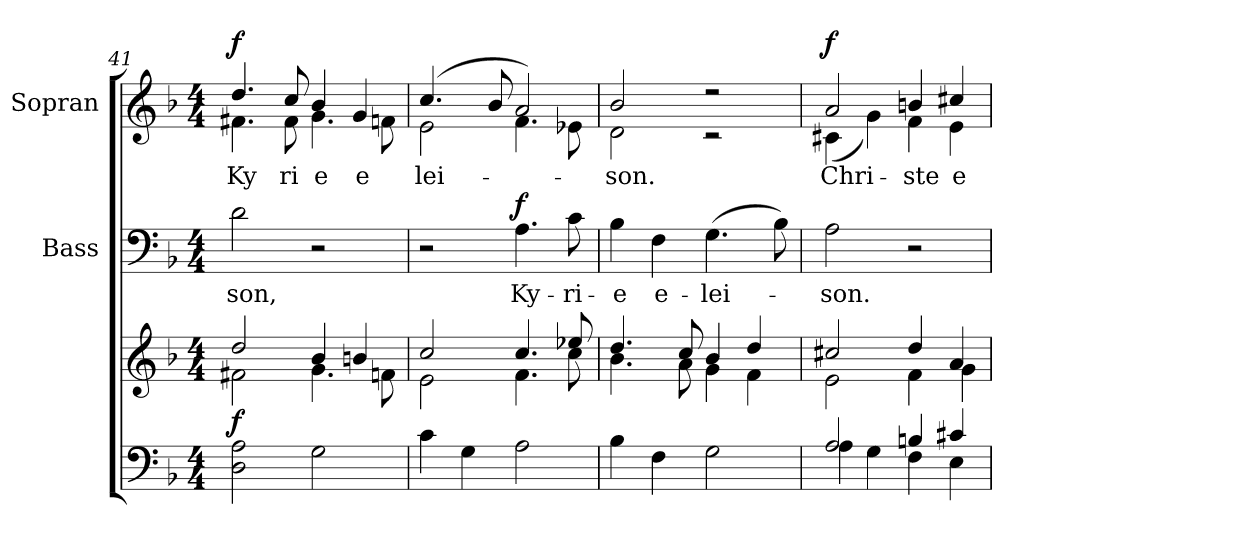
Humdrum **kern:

**kern	**kern	**dynam	**kern	**text	**dynam	**kern	**text	**dynam
*part3	*part3	*part3	*part2	*part2	*part2	*part1	*part1	*part1
*staff4	*staff3	*staff3/4	*staff2	*staff2	*staff2	*staff1	*staff1	*staff1
*	*	*	*I"Bass	*	*	*I"Sopran	*	*
*	*	*	*I'B.	*	*	*I'S.	*	*
*clefF4	*clefG2	*	*clefF4	*	*	*clefG2	*	*
*k[b-]	*k[b-]	*	*k[b-]	*	*	*k[b-]	*	*
*F:	*F:	*	*F:	*	*	*F:	*	*
*M4/4	*M4/4	*	*M4/4	*	*	*M4/4	*	*
=41	=41	=41	=41	=41	=41	=41	=41	=41
*	*^	*	*	*	*	*	*	*
!	!	!	!LO:DY:b	!	!LO:LY:b	!	!	!LO:LY:b	!LO:DY:a
*	*	*	*	*	*	*	*^	*	*
2D\ 2A\	2dd/	2f#X\	f	2d\	-son,	.	4.dd/	4.f#X\	Ky	f
!	!	!	!	!	!	!	!	!	!LO:LY:b	!
.	.	.	.	.	.	.	8cc/	8f#\	ri	.
!	!	!	!	!	!	!	!	!	!LO:LY:b	!
2G\	4b-/	4.g\	.	2r	.	.	4b-/	4.g\	e	.
!	!	!	!	!	!	!	!	!	!LO:LY:b	!
.	4bn/	.	.	.	.	.	4g/	.	e	.
.	.	8fn\	.	.	.	.	.	8fn\	.	.
=42	=42	=42	=42	=42	=42	=42	=42	=42	=42	=42
!	!	!	!	!	!	!	!	!	!LO:LY:b	!
4c\	2cc/	2e\	.	2r	.	.	(4.cc/	2e\	lei-	.
4G\	.	.	.	.	.	.	.	.	.	.
.	.	.	.	.	.	.	8b-/	.	.	.
!	!	!	!	!	!LO:LY:b	!LO:DY:a	!	!	!	!
2A\	4.cc/	4.f\	.	4.A\	Ky-	f	2a/)	4.f\	.	.
!	!	!	!	!	!LO:LY:b	!	!	!	!	!
.	8ee-X/	8cc\	.	8c\	-ri-	.	.	8e-X\	.	.
!!LO:LB:g=z	!!
=43	=43	=43	=43	=43	=43	=43	=43	=43	=43	=43
!	!	!	!	!	!LO:LY:b	!	!	!	!LO:LY:b	!
4B-\	4.dd/	4.b-\	.	4B-\	-e	.	2b-/	2d\	-son.	.
!	!	!	!	!	!LO:LY:b	!	!	!	!	!
4F\	.	.	.	4F\	e-	.	.	.	.	.
.	8cc/	8a\	.	.	.	.	.	.	.	.
!	!	!	!	!	!LO:LY:b	!	!	!	!	!
2G\	4b-/	4g\	.	(>4.G\	-lei-	.	2r	2r	.	.
.	4dd/	4f\	.	.	.	.	.	.	.	.
.	.	.	.	8B-\)	.	.	.	.	.	.
=44	=44	=44	=44	=44	=44	=44	=44	=44	=44	=44
*^	*	*	*	*	*	*	*	*	*	*
!	!	!	!	!	!	!LO:LY:b	!	!	!	!LO:LY:b	!LO:DY:a
2A/	4A\	2cc#X/	2e\	.	2A\	-son.	.	2a/	(<4c#X\	Chri-	f
.	4G\	.	.	.	.	.	.	.	4g\)	.	.
!	!	!	!	!	!	!	!	!	!	!LO:LY:b	!
4Bn/	4F\	4dd/	4f\	.	2r	.	.	4bn/	4f\	-ste	.
!	!	!	!	!	!	!	!	!	!	!LO:LY:b	!
4c#X/	4E\	4a/	4g\	.	.	.	.	4cc#X/	4e\	e-	.
*v	*v	*	*	*	*	*	*	*v	*v	*	*
*	*v	*v	*	*	*	*	*	*	*
=	=	=	=	=	=	=	=	=
*-	*-	*-	*-	*-	*-	*-	*-	*-
